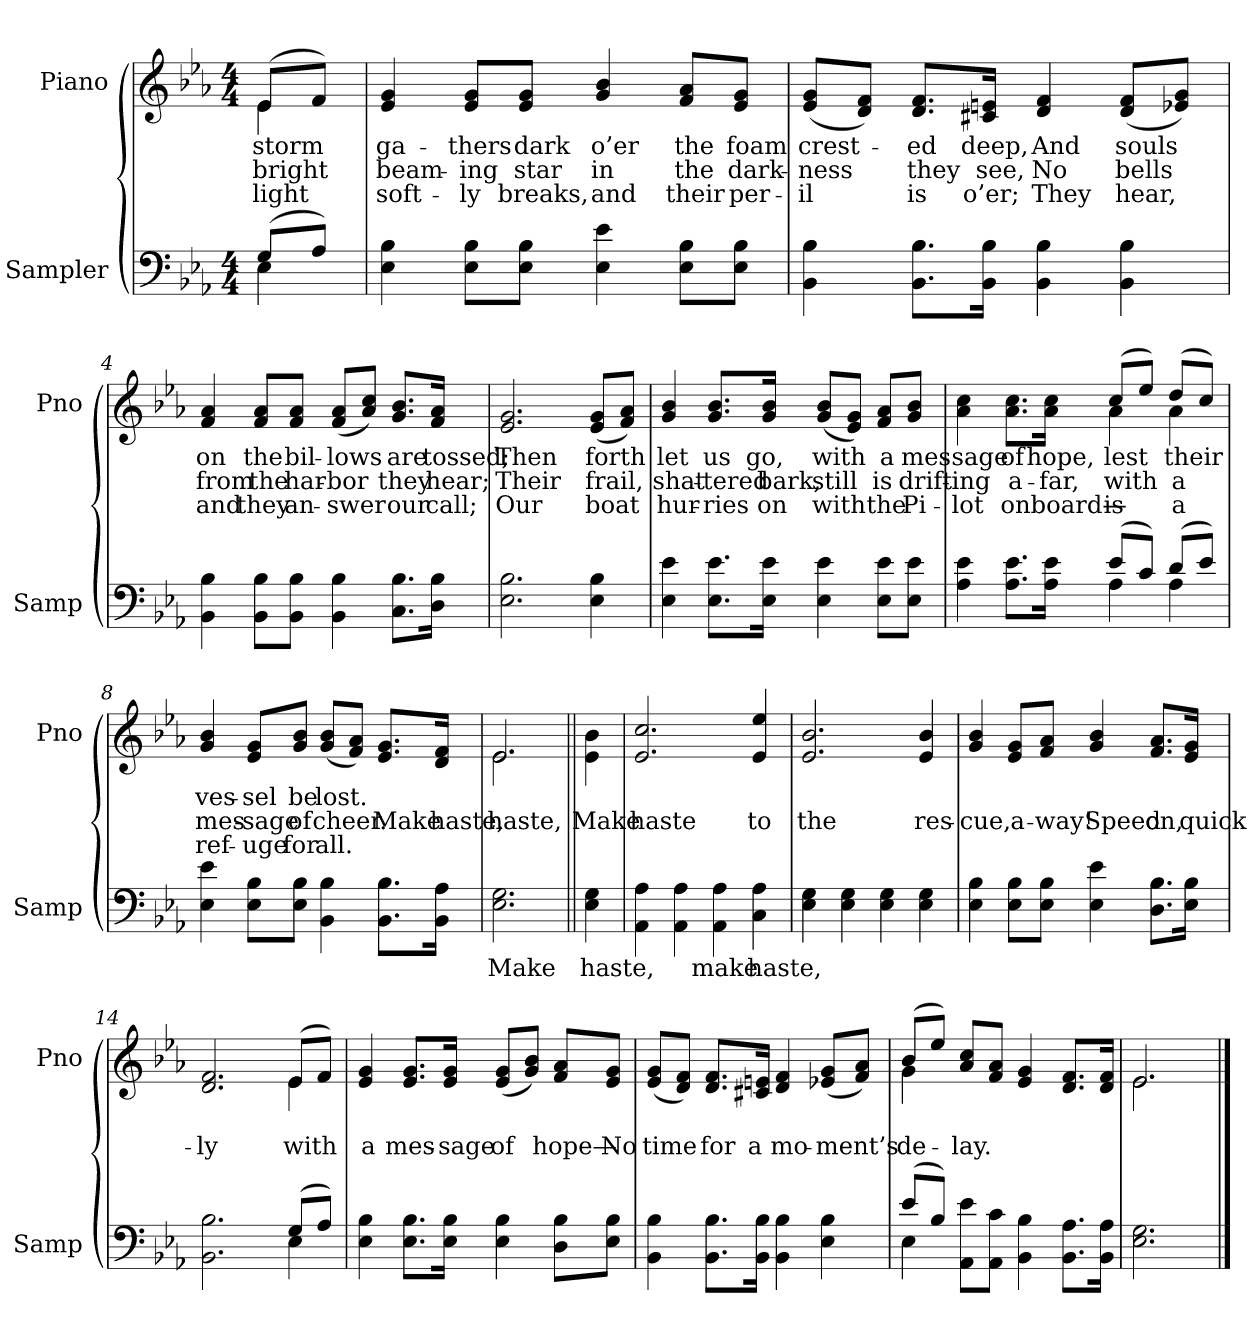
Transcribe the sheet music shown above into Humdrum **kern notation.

**kern	**text	**kern	**text	**text	**text
*part2	*part2	*part1	*part1	*part1	*part1
*staff2	*staff2	*staff1	*staff1	*staff1	*staff1
*I"Sampler	*	*I"Piano	*	*	*
*I'Samp	*	*I'Pno	*	*	*
*clefF4	*	*clefG2	*	*	*
*k[b-e-a-]	*	*k[b-e-a-]	*	*	*
*E-:	*	*E-:	*	*	*
*M4/4	*	*M4/4	*	*	*
=1	=1	=1	=1	=1	=1
*^	*	*^	*	*	*
(8G/L	4E-	.	(8e-/L	4e-	storm	bright	light
8A-/J)	.	.	8f/J)	.	.	.	.
*v	*v	*	*	*	*	*	*
*	*	*v	*v	*	*	*
=2	=2	=2	=2	=2	=2
4E- 4B-	.	4e- 4g	ga-	beam-	soft-
8E-\ 8B-\L	.	8e-/ 8g/L	-thers	-ing	-ly
8E-\ 8B-\J	.	8e-/ 8g/J	dark	star	breaks,
4E- 4e-	.	4g 4b-	o’er	in	and
8E-\ 8B-\L	.	8f/ 8a-/L	the	the	their
8E-\ 8B-\J	.	8e-/ 8g/J	foam	dark-	per-
=3	=3	=3	=3	=3	=3
4BB- 4B-	.	(8e-/ 8g/L	crest-	-ness	-il
.	.	8d/ 8f/J)	.	.	.
8.BB-\ 8.B-\L	.	8.d/ 8.f/L	-ed	they	is
16BB-\ 16B-\Jk	.	16c#X/ 16en/Jk	deep,	see,	o’er;
4BB- 4B-	.	4d 4f	And	No	They
4BB- 4B-	.	(8d/ 8f/L	souls	bells	hear,
.	.	8e-X/ 8g/J)	.	.	.
=4	=4	=4	=4	=4	=4
4BB- 4B-	.	4f 4a-	on	from	and
8BB-\ 8B-\L	.	8f/ 8a-/L	the	the	they
8BB-\ 8B-\J	.	8f/ 8a-/J	bil-	har-	an-
4BB- 4B-	.	(8f/ 8a-/L	-lows	-bor	-swer
.	.	8a-/ 8cc/J)	.	.	.
8.C\ 8.B-\L	.	8.g/ 8.b-/L	are	they	our
16D\ 16B-\Jk	.	16f/ 16a-/Jk	tossed;	hear;	call;
=5	=5	=5	=5	=5	=5
2.E- 2.B-	.	2.e- 2.g	Then	Their	Our
4E- 4B-	.	(8e-/ 8g/L	forth	frail,	boat
.	.	8f/ 8a-/J)	.	.	.
=6	=6	=6	=6	=6	=6
4E- 4e-	.	4g 4b-	let	shat-	hur-
8.E-\ 8.e-\L	.	8.g/ 8.b-/L	us	-tered	-ries
16E-\ 16e-\Jk	.	16g/ 16b-/Jk	go,	bark,	on
4E- 4e-	.	(8g/ 8b-/L	with	still	with
.	.	8e-/ 8g/J)	.	.	.
8E-\ 8e-\L	.	8f/ 8a-/L	a	is	the
8E-\ 8e-\J	.	8g/ 8b-/J	mes-	drift-	Pi-
=7	=7	=7	=7	=7	=7
*^	*	*^	*	*	*
4A- 4e-	2ryy	.	4a- 4cc	2ryy	-sage	-ing	-lot
8.A-\ 8.e-\L	.	.	8.a-\ 8.cc\L	.	of	a-	on
16A-\ 16e-\Jk	.	.	16a-\ 16cc\Jk	.	hope,	-far,	board—
(8e-/L	4A-	.	(8cc/L	4a-	lest	with	is
8c/J)	.	.	8ee-/J)	.	.	.	.
(8d/L	4A-	.	(8dd/L	4a-	their	a	a
8e-/J)	.	.	8cc/J)	.	.	.	.
*v	*v	*	*	*	*	*	*
*	*	*v	*v	*	*	*
=8	=8	=8	=8	=8	=8
4E- 4e-	.	4g 4b-	ves-	mes-	ref-
8E-\ 8B-\L	.	8e-/ 8g/L	-sel	-sage	-uge
8E-\ 8B-\J	.	8g/ 8b-/J	be	of	for
4BB- 4B-	.	(8g/ 8b-/L	lost.	cheer.	all.
.	.	8f/ 8a-/J)	.	.	.
8.BB-\ 8.B-\L	.	8.e-/ 8.g/L	.	Make	.
16BB-\ 16A-\Jk	.	16d/ 16f/Jk	.	haste,	.
=9	=9	=9	=9	=9	=9
*	*	*^	*	*	*
2.E- 2.G	Make	2.e-/	2.e-	.	haste,	.
=10||	=10||	=10||	=10||	=10||	=10||	=10||
!	!	!LO:TX:t=Refrain	!	!	!	!
*	*	*v	*v	*	*	*
4E- 4G	haste,	4e-\ 4b-\	.	Make	.
=11	=11	=11	=11	=11	=11
4AA- 4A-	.	2.e- 2.cc	.	haste	.
4AA- 4A-	.	.	.	.	.
4AA- 4A-	make	.	.	.	.
4C 4A-	haste,	4e- 4ee-	.	to	.
=12	=12	=12	=12	=12	=12
4E- 4G	.	2.e- 2.b-	.	the	.
4E- 4G	.	.	.	.	.
4E- 4G	.	.	.	.	.
4E- 4G	.	4e- 4b-	.	res-	.
=13	=13	=13	=13	=13	=13
4E- 4B-	.	4g 4b-	.	-cue,	.
8E-\ 8B-\L	.	8e-/ 8g/L	.	a-	.
8E-\ 8B-\J	.	8f/ 8a-/J	.	-way!	.
4E- 4e-	.	4g 4b-	.	Speed	.
8.D\ 8.B-\L	.	8.f/ 8.a-/L	.	on,	.
16E-\ 16B-\Jk	.	16e-/ 16g/Jk	.	quick-	.
=14	=14	=14	=14	=14	=14
*^	*	*^	*	*	*
2.BB- 2.B-	2.ryy	.	2.d 2.f	2.ryy	.	-ly	.
(8G/L	4E-	.	(8e-/L	4e-	.	with	.
8A-/J)	.	.	8f/J)	.	.	.	.
*v	*v	*	*	*	*	*	*
*	*	*v	*v	*	*	*
=15	=15	=15	=15	=15	=15
4E- 4B-	.	4e- 4g	.	a	.
8.E-\ 8.B-\L	.	8.e-/ 8.g/L	.	mes-	.
16E-\ 16B-\Jk	.	16e-/ 16g/Jk	.	-sage	.
4E- 4B-	.	(8e-/ 8g/L	.	of	.
.	.	8g/ 8b-/J)	.	.	.
8D\ 8B-\L	.	8f/ 8a-/L	.	hope—	.
8E-\ 8B-\J	.	8e-/ 8g/J	.	No	.
=16	=16	=16	=16	=16	=16
4BB- 4B-	.	(8e-/ 8g/L	.	time	.
.	.	8d/ 8f/J)	.	.	.
8.BB-\ 8.B-\L	.	8.d/ 8.f/L	.	for	.
16BB-\ 16B-\Jk	.	16c#X/ 16en/Jk	.	a	.
4BB- 4B-	.	4d 4f	.	mo-	.
4E- 4B-	.	(8e-X/ 8g/L	.	-ment’s	.
.	.	8f/ 8a-/J)	.	.	.
=17	=17	=17	=17	=17	=17
*^	*	*^	*	*	*
(8e-/L	4E-	.	(8b-/L	4g	.	de-	.
8B-/J)	.	.	8ee-/J)	.	.	.	.
8AA-\ 8e-\L	2.ryy	.	8a-/ 8cc/L	2.ryy	.	-lay.	.
8AA-\ 8c\J	.	.	8f/ 8a-/J	.	.	.	.
4BB- 4B-	.	.	4e- 4g	.	.	.	.
8.BB-\ 8.A-\L	.	.	8.d/ 8.f/L	.	.	.	.
16BB-\ 16A-\Jk	.	.	16d/ 16f/Jk	.	.	.	.
*v	*v	*	*	*	*	*	*
=18	=18	=18	=18	=18	=18	=18
2.E- 2.G	.	2.e-/	2.e-	.	.	.
*	*	*v	*v	*	*	*
==	==	==	==	==	==
*-	*-	*-	*-	*-	*-
